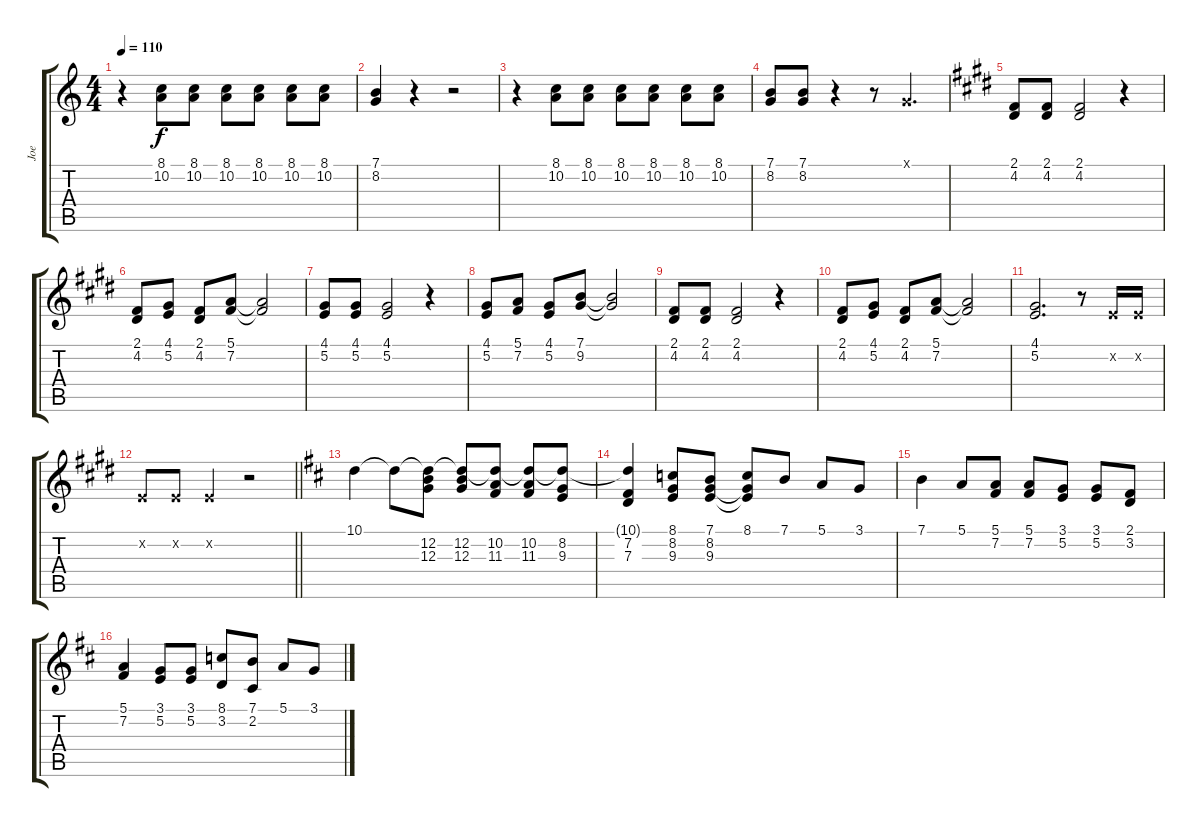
\track ("Joe" "Joe") {instrument lead1square}
\staff {score tabs}
\tuning (E4 B3 G3 D3 A2 E2) {hide}
\ts (4 4)
\tempo 110
\clef g2
\ks c
r.4{dy f} (8.1 10.2).8 (8.1 10.2).8 (8.1 10.2).8 (8.1 10.2).8 (8.1 10.2).8 (8.1 10.2).8 |
(7.1 8.2).4 r.4 r.2 |
r.4 (8.1 10.2).8 (8.1 10.2).8 (8.1 10.2).8 (8.1 10.2).8 (8.1 10.2).8 (8.1 10.2).8 |
(7.1 8.2).8 (7.1 8.2).8 r.4 r.8 3.1{x}.4{d} |
\ks e
(2.1 4.2).8 (2.1 4.2).8 (2.1 4.2).2 r.4 |
(2.1 4.2).8 (4.1 5.2).8 (2.1 4.2).8 (5.1 7.2).8 (5.1{t} 7.2{t}).2 |
(4.1 5.2).8 (4.1 5.2).8 (4.1 5.2).2 r.4 |
(4.1 5.2).8 (5.1 7.2).8 (4.1 5.2).8 (7.1 9.2).8 (7.1{t} 9.2{t}).2 |
(2.1 4.2).8 (2.1 4.2).8 (2.1 4.2).2 r.4 |
(2.1 4.2).8 (4.1 5.2).8 (2.1 4.2).8 (5.1 7.2).8 (5.1{t} 7.2{t}).2 |
(4.1 5.2).2{d} r.8 5.2{x}.16 5.2{x}.16 |
\barLineRight lightlight
5.2{x}.8 5.2{x}.8 5.2{x}.4 r.2 |
\ks d
10.1.4 10.1{t}.8 (10.1{t} 12.2 12.3).8 (10.1{t} 12.2 12.3).8 (10.1{t} 10.2 11.3).8 (10.1{t} 10.2 11.3).8 (10.1{t} 8.2 9.3).8 |
(10.1{t} 7.2 7.3).4 (8.1 8.2 9.3).8 (7.1 8.2 9.3).8 (8.1 8.2{t} 9.3{t}).8 7.1.8 5.1.8 3.1.8 |
7.1.4 5.1.8 (5.1 7.2).8 (5.1 7.2).8 (3.1 5.2).8 (3.1 5.2).8 (2.1 3.2).8 |
(5.1 7.2).4 (3.1 5.2).8 (3.1 5.2).8 (8.1 3.2).8 (7.1 2.2).8 5.1.8 3.1.8
